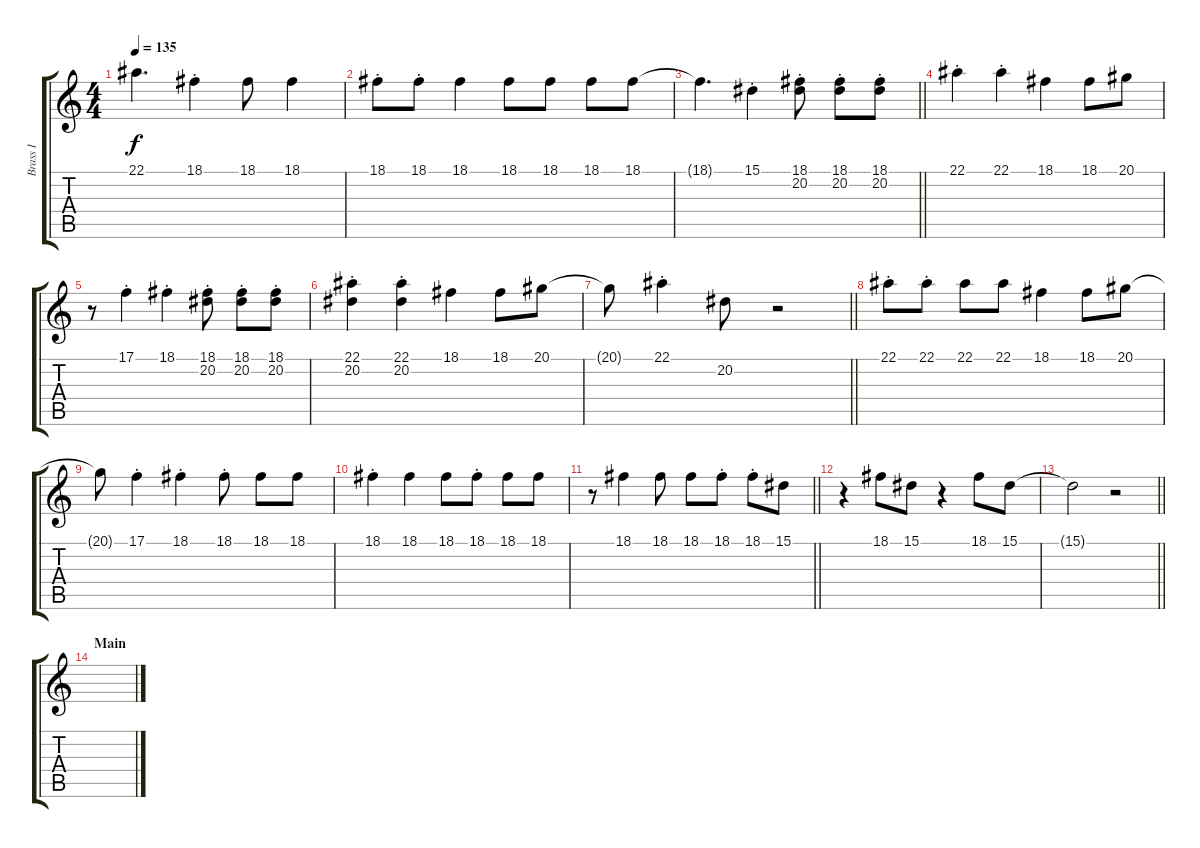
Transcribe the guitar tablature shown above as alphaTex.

\track ("Brass I" "Brass I") {instrument trumpet}
\staff {score tabs}
\tuning (C4 G3 Eb3 Bb2 F2 C2) {hide}
\ts (4 4)
\tempo 135
\clef g2
\ks c
22.1{t}.4{d dy f} 18.1{st}.4 18.1.8 18.1.4 |
18.1{st}.8 18.1{st}.8 18.1.4 18.1.8 18.1.8 18.1.8 18.1.8 |
\barLineRight lightlight
18.1{t}.4{d} 15.1{st}.4 (18.1{st} 20.2{st}).8 (18.1{st} 20.2{st}).8 (18.1{st} 20.2{st}).8 |
\section ("" "")
22.1{st}.4 22.1{st}.4 18.1.4 18.1.8 20.1.8 |
r.8 17.1{st}.4 18.1{st}.4 (18.1{st} 20.2{st}).8 (18.1{st} 20.2{st}).8 (18.1{st} 20.2{st}).8 |
(22.1{st} 20.2).4 (22.1{st} 20.2).4 18.1.4 18.1.8 20.1.8 |
\barLineRight lightlight
20.1{t}.8 22.1{st}.4 20.2.8 r.2 |
\section ("" "")
22.1{st}.8 22.1{st}.8 22.1.8 22.1.8 18.1.4 18.1.8 20.1.8 |
20.1{t}.8 17.1{st}.4 18.1{st}.4 18.1{st}.8 18.1.8 18.1.8 |
18.1{st}.4 18.1.4 18.1.8 18.1{st}.8 18.1.8 18.1.8 |
\barLineRight lightlight
r.8 18.1.4 18.1.8 18.1.8 18.1{st}.8 18.1{st}.8 15.1.8 |
\section ("" "")
r.4 18.1.8 15.1.8 r.4 18.1.8 15.1.8 |
\barLineRight lightlight
15.1{t}.2 r.2 |
\section ("" "Main")
